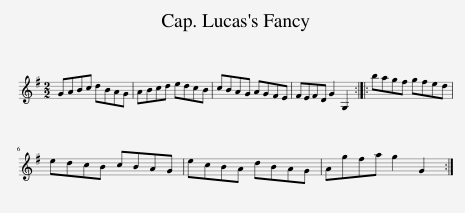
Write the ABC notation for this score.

X:1
L:1/8
M:2/2
I:linebreak $
K:G
V:1 treble
V:1
 GABc dBAG | ABcd edcB | cBAG AGFE | FEFD G2 G,2 :: bagf gfed |$ %5
 edcB cBAG | ecBA dBAG | Agfa g2 G2 :| %8
